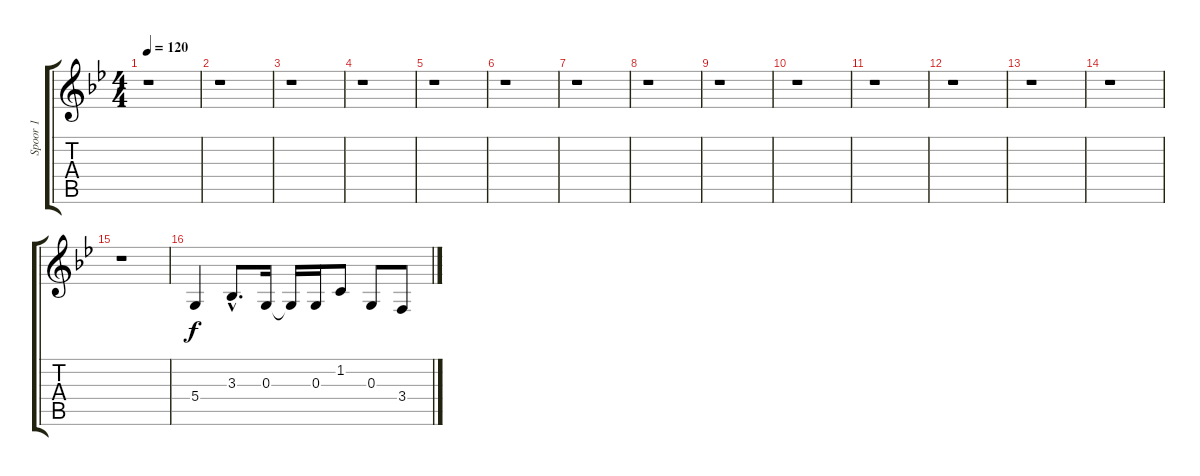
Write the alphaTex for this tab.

\track ("Spoor 1" "Spoor 1") {instrument synthstrings1}
\staff {score tabs}
\tuning (E4 B3 G3 D3 A2 E2) {hide}
\ts (4 4)
\tempo 120
\clef g2
\ks bb
r.1{dy f} |
r.1 |
r.1 |
r.1 |
r.1 |
r.1 |
r.1 |
r.1 |
r.1 |
r.1 |
r.1 |
r.1 |
r.1 |
r.1 |
r.1 |
5.4.4 3.3{hac}.8{d} 0.3.16 0.3{t}.16 0.3.16 1.2.8 0.3.8 3.4.8
